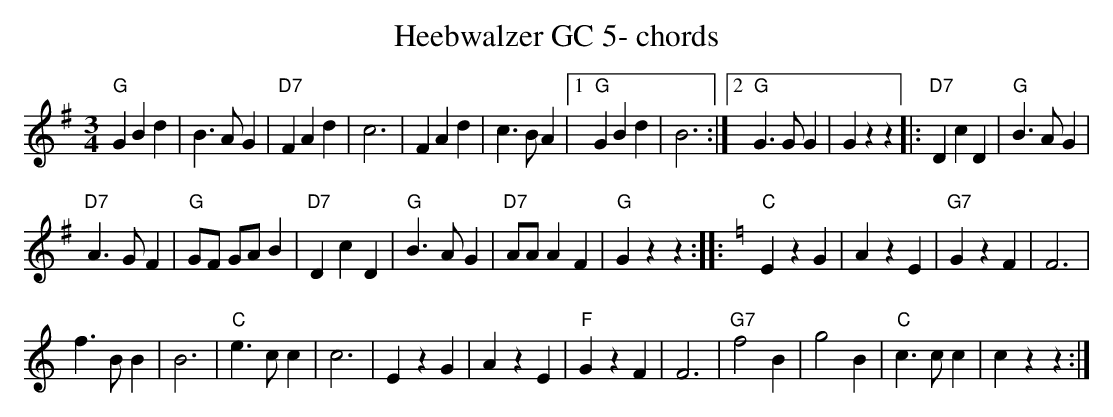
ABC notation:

X:1
T:Heebwalzer GC 5- chords
M:3/4
L:1/4
K:G %%MIDI gchordon
"G"GBd | B>AG | "D7"FAd | c3 | FAd | c>BA |1 "G"GBd | B3 :|2 "G"G>GG | Gzz |: "D7"DcD | "G"B>AG |
"D7"A>GF | "G"G/2F/2 G/2A/2B | "D7"DcD | "G"B>AG | "D7"A/2A/2AF | "G"Gzz:: [K:C]"C"EzG | AzE | "G7"GzF | F3 |
f>BB | B3 | "C"e>cc | c3 | EzG | AzE | "F"GzF | F3 | "G7"f2B | g2B | "C"c>cc | czz :|
